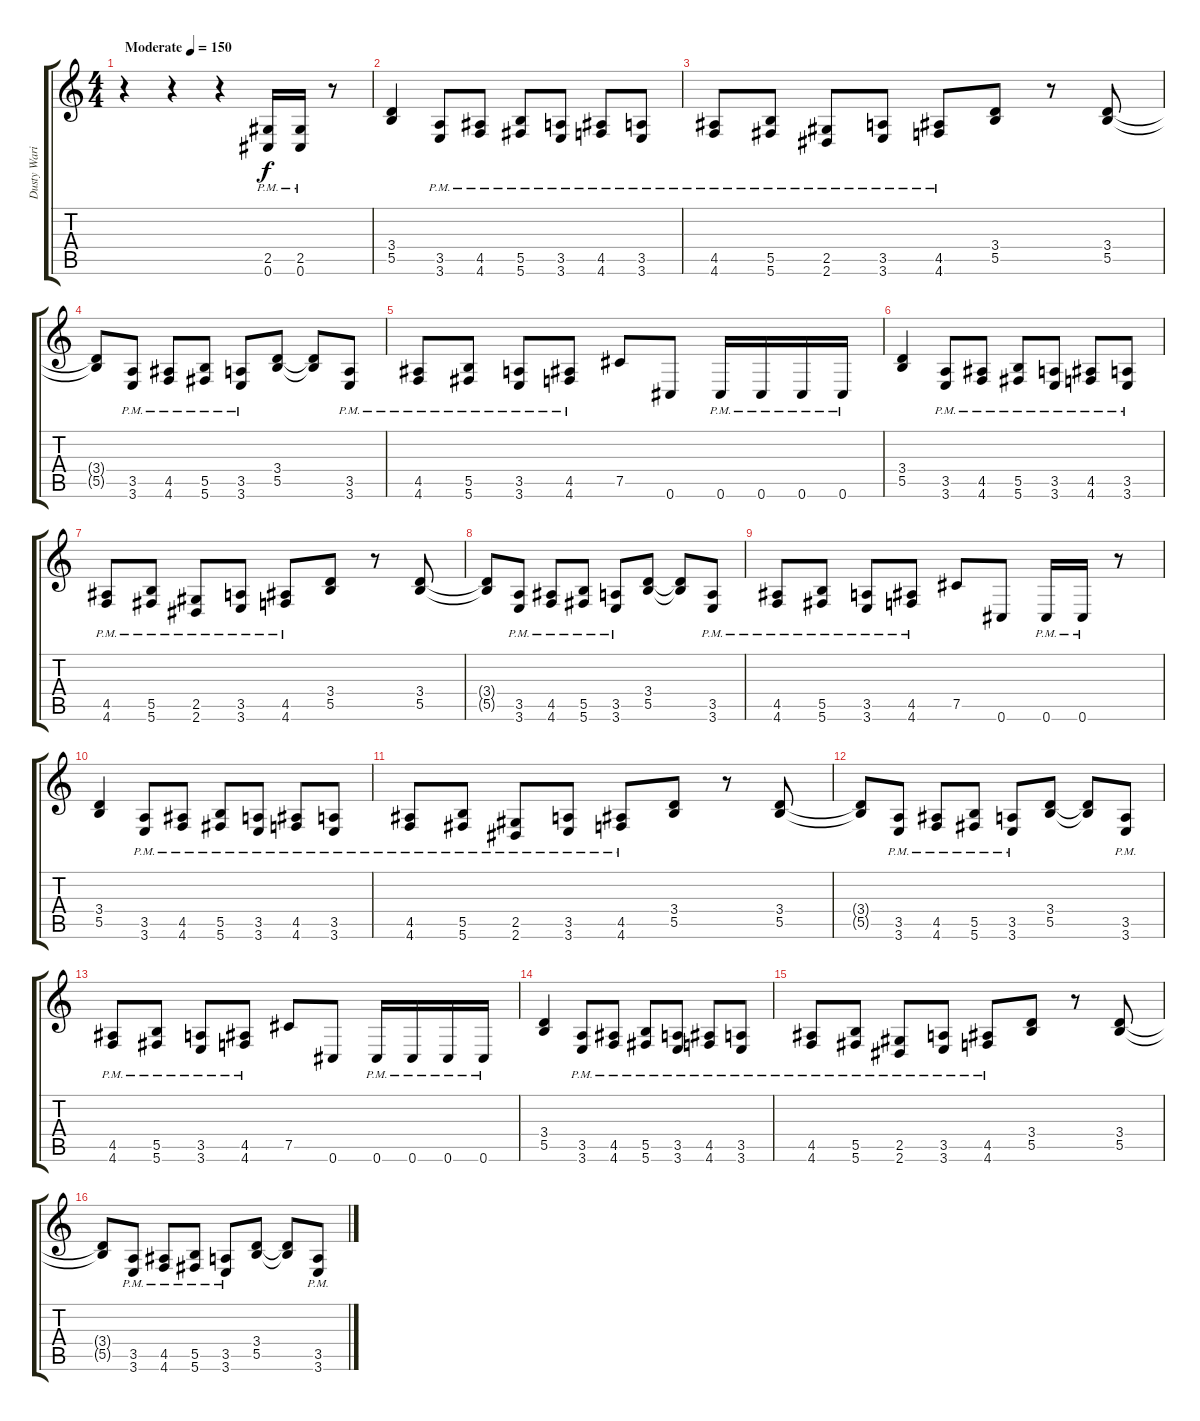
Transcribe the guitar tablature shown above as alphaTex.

\track ("Dusty Waring" "Dusty Wari") {instrument distortionguitar}
\staff {score tabs}
\tuning (Db4 Ab3 E3 B2 Gb2 Db2) {hide}
\ts (4 4)
\tempo (150 "Moderate")
\clef g2
\ks c
r.4{dy f instrument distortionguitar} r.4 r.4 (2.5{pm} 0.6{pm}).16 (2.5{pm} 0.6{pm}).16 r.8 |
(3.4 5.5).4 (3.5{pm} 3.6{pm}).8 (4.5{pm} 4.6{pm}).8 (5.5{pm} 5.6{pm}).8 (3.5{pm} 3.6{pm}).8 (4.5{pm} 4.6{pm}).8 (3.5{pm} 3.6{pm}).8 |
(4.5{pm} 4.6{pm}).8 (5.5{pm} 5.6{pm}).8 (2.5{pm} 2.6{pm}).8 (3.5{pm} 3.6{pm}).8 (4.5{pm} 4.6{pm}).8 (3.4 5.5).8 r.8 (3.4 5.5).8 |
(3.4{t} 5.5{t}).8 (3.5{pm} 3.6{pm}).8 (4.5{pm} 4.6{pm}).8 (5.5{pm} 5.6{pm}).8 (3.5{pm} 3.6{pm}).8 (3.4 5.5).8 (3.4{t} 5.5{t}).8 (3.5{pm} 3.6{pm}).8 |
(4.5{pm} 4.6{pm}).8 (5.5{pm} 5.6{pm}).8 (3.5{pm} 3.6{pm}).8 (4.5{pm} 4.6{pm}).8 7.5.8 0.6.8 0.6{pm}.16 0.6{pm}.16 0.6{pm}.16 0.6{pm}.16 |
(3.4 5.5).4 (3.5{pm} 3.6{pm}).8 (4.5{pm} 4.6{pm}).8 (5.5{pm} 5.6{pm}).8 (3.5{pm} 3.6{pm}).8 (4.5{pm} 4.6{pm}).8 (3.5{pm} 3.6{pm}).8 |
(4.5{pm} 4.6{pm}).8 (5.5{pm} 5.6{pm}).8 (2.5{pm} 2.6{pm}).8 (3.5{pm} 3.6{pm}).8 (4.5{pm} 4.6{pm}).8 (3.4 5.5).8 r.8 (3.4 5.5).8 |
(3.4{t} 5.5{t}).8 (3.5{pm} 3.6{pm}).8 (4.5{pm} 4.6{pm}).8 (5.5{pm} 5.6{pm}).8 (3.5{pm} 3.6{pm}).8 (3.4 5.5).8 (3.4{t} 5.5{t}).8 (3.5{pm} 3.6{pm}).8 |
(4.5{pm} 4.6{pm}).8 (5.5{pm} 5.6{pm}).8 (3.5{pm} 3.6{pm}).8 (4.5{pm} 4.6{pm}).8 7.5.8 0.6.8 0.6{pm}.16 0.6{pm}.16 r.8 |
(3.4 5.5).4 (3.5{pm} 3.6{pm}).8 (4.5{pm} 4.6{pm}).8 (5.5{pm} 5.6{pm}).8 (3.5{pm} 3.6{pm}).8 (4.5{pm} 4.6{pm}).8 (3.5{pm} 3.6{pm}).8 |
(4.5{pm} 4.6{pm}).8 (5.5{pm} 5.6{pm}).8 (2.5{pm} 2.6{pm}).8 (3.5{pm} 3.6{pm}).8 (4.5{pm} 4.6{pm}).8 (3.4 5.5).8 r.8 (3.4 5.5).8 |
(3.4{t} 5.5{t}).8 (3.5{pm} 3.6{pm}).8 (4.5{pm} 4.6{pm}).8 (5.5{pm} 5.6{pm}).8 (3.5{pm} 3.6{pm}).8 (3.4 5.5).8 (3.4{t} 5.5{t}).8 (3.5{pm} 3.6{pm}).8 |
(4.5{pm} 4.6{pm}).8 (5.5{pm} 5.6{pm}).8 (3.5{pm} 3.6{pm}).8 (4.5{pm} 4.6{pm}).8 7.5.8 0.6.8 0.6{pm}.16 0.6{pm}.16 0.6{pm}.16 0.6{pm}.16 |
(3.4 5.5).4 (3.5{pm} 3.6{pm}).8 (4.5{pm} 4.6{pm}).8 (5.5{pm} 5.6{pm}).8 (3.5{pm} 3.6{pm}).8 (4.5{pm} 4.6{pm}).8 (3.5{pm} 3.6{pm}).8 |
(4.5{pm} 4.6{pm}).8 (5.5{pm} 5.6{pm}).8 (2.5{pm} 2.6{pm}).8 (3.5{pm} 3.6{pm}).8 (4.5{pm} 4.6{pm}).8 (3.4 5.5).8 r.8 (3.4 5.5).8 |
(3.4{t} 5.5{t}).8 (3.5{pm} 3.6{pm}).8 (4.5{pm} 4.6{pm}).8 (5.5{pm} 5.6{pm}).8 (3.5{pm} 3.6{pm}).8 (3.4 5.5).8 (3.4{t} 5.5{t}).8 (3.5{pm} 3.6{pm}).8
